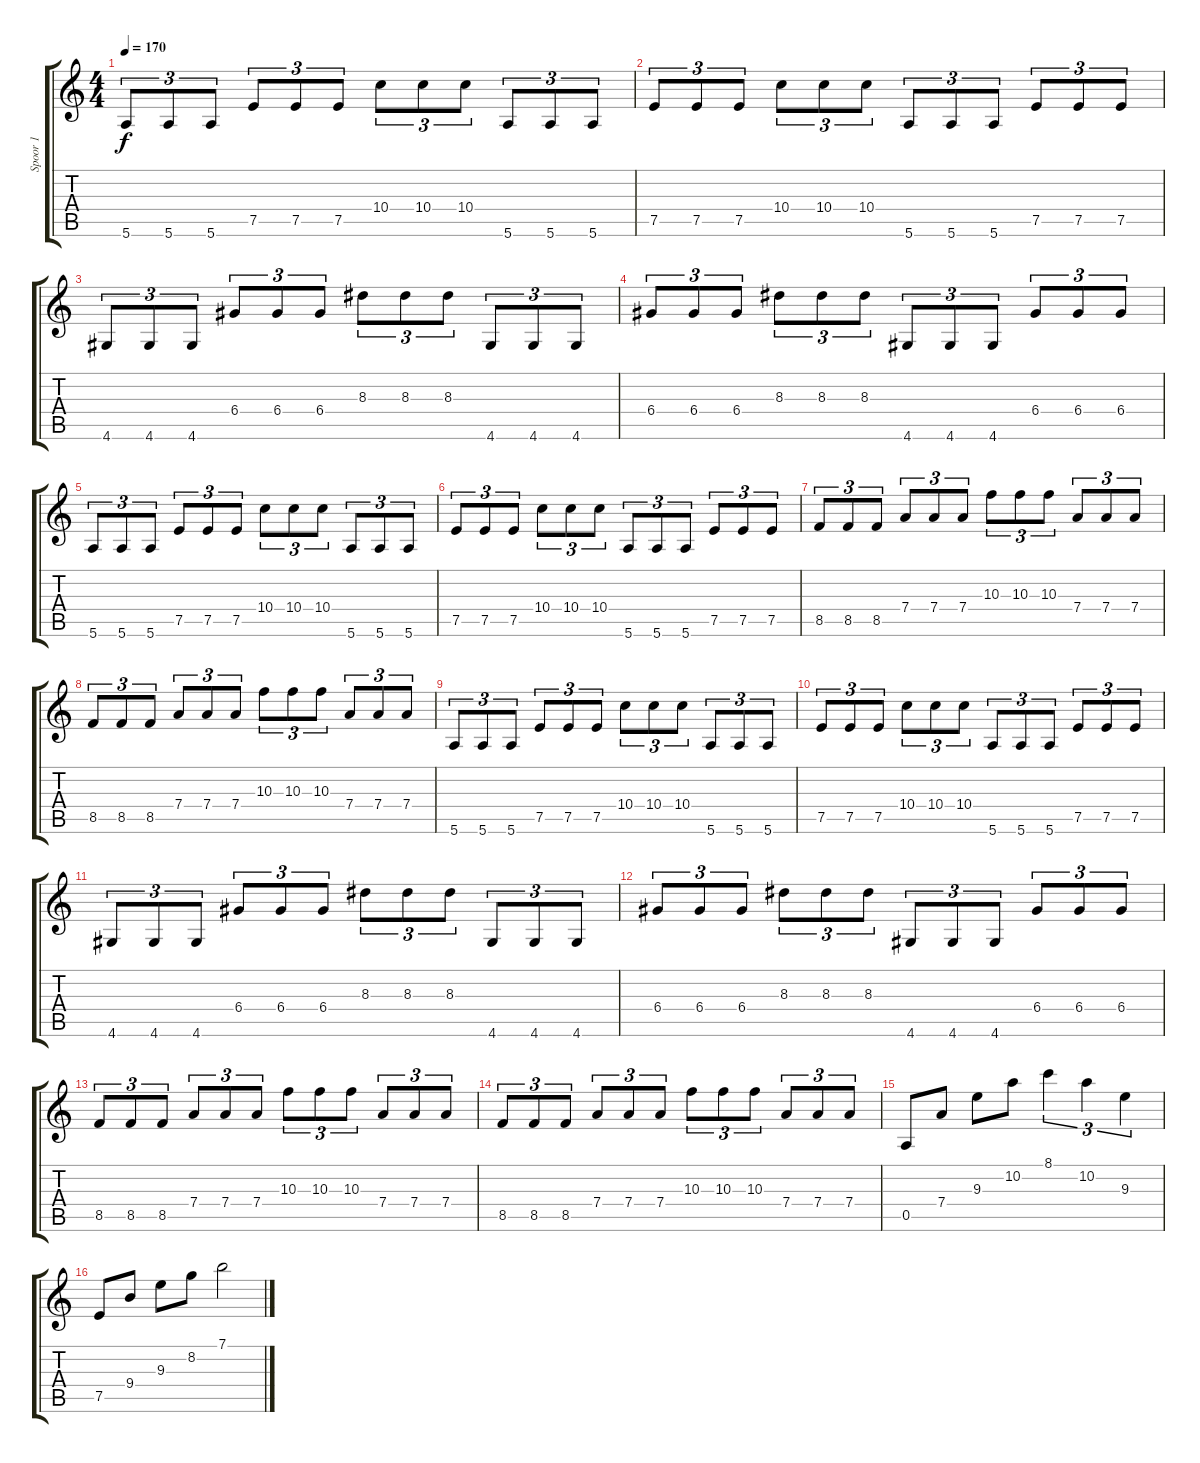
\track ("Spoor 1" "Spoor 1") {instrument overdrivenguitar}
\staff {score tabs}
\tuning (E4 B3 G3 D3 A2 E2) {hide}
\ts (4 4)
\tempo 170
\clef g2
\ks c
5.6.8{tu (3 2) dy f} 5.6.8{tu (3 2)} 5.6.8{tu (3 2)} 7.5.8{tu (3 2)} 7.5.8{tu (3 2)} 7.5.8{tu (3 2)} 10.4.8{tu (3 2)} 10.4.8{tu (3 2)} 10.4.8{tu (3 2)} 5.6.8{tu (3 2)} 5.6.8{tu (3 2)} 5.6.8{tu (3 2)} |
7.5.8{tu (3 2)} 7.5.8{tu (3 2)} 7.5.8{tu (3 2)} 10.4.8{tu (3 2)} 10.4.8{tu (3 2)} 10.4.8{tu (3 2)} 5.6.8{tu (3 2)} 5.6.8{tu (3 2)} 5.6.8{tu (3 2)} 7.5.8{tu (3 2)} 7.5.8{tu (3 2)} 7.5.8{tu (3 2)} |
4.6.8{tu (3 2)} 4.6.8{tu (3 2)} 4.6.8{tu (3 2)} 6.4.8{tu (3 2)} 6.4.8{tu (3 2)} 6.4.8{tu (3 2)} 8.3.8{tu (3 2)} 8.3.8{tu (3 2)} 8.3.8{tu (3 2)} 4.6.8{tu (3 2)} 4.6.8{tu (3 2)} 4.6.8{tu (3 2)} |
6.4.8{tu (3 2)} 6.4.8{tu (3 2)} 6.4.8{tu (3 2)} 8.3.8{tu (3 2)} 8.3.8{tu (3 2)} 8.3.8{tu (3 2)} 4.6.8{tu (3 2)} 4.6.8{tu (3 2)} 4.6.8{tu (3 2)} 6.4.8{tu (3 2)} 6.4.8{tu (3 2)} 6.4.8{tu (3 2)} |
5.6.8{tu (3 2)} 5.6.8{tu (3 2)} 5.6.8{tu (3 2)} 7.5.8{tu (3 2)} 7.5.8{tu (3 2)} 7.5.8{tu (3 2)} 10.4.8{tu (3 2)} 10.4.8{tu (3 2)} 10.4.8{tu (3 2)} 5.6.8{tu (3 2)} 5.6.8{tu (3 2)} 5.6.8{tu (3 2)} |
7.5.8{tu (3 2)} 7.5.8{tu (3 2)} 7.5.8{tu (3 2)} 10.4.8{tu (3 2)} 10.4.8{tu (3 2)} 10.4.8{tu (3 2)} 5.6.8{tu (3 2)} 5.6.8{tu (3 2)} 5.6.8{tu (3 2)} 7.5.8{tu (3 2)} 7.5.8{tu (3 2)} 7.5.8{tu (3 2)} |
8.5.8{tu (3 2)} 8.5.8{tu (3 2)} 8.5.8{tu (3 2)} 7.4.8{tu (3 2)} 7.4.8{tu (3 2)} 7.4.8{tu (3 2)} 10.3.8{tu (3 2)} 10.3.8{tu (3 2)} 10.3.8{tu (3 2)} 7.4.8{tu (3 2)} 7.4.8{tu (3 2)} 7.4.8{tu (3 2)} |
8.5.8{tu (3 2)} 8.5.8{tu (3 2)} 8.5.8{tu (3 2)} 7.4.8{tu (3 2)} 7.4.8{tu (3 2)} 7.4.8{tu (3 2)} 10.3.8{tu (3 2)} 10.3.8{tu (3 2)} 10.3.8{tu (3 2)} 7.4.8{tu (3 2)} 7.4.8{tu (3 2)} 7.4.8{tu (3 2)} |
5.6.8{tu (3 2)} 5.6.8{tu (3 2)} 5.6.8{tu (3 2)} 7.5.8{tu (3 2)} 7.5.8{tu (3 2)} 7.5.8{tu (3 2)} 10.4.8{tu (3 2)} 10.4.8{tu (3 2)} 10.4.8{tu (3 2)} 5.6.8{tu (3 2)} 5.6.8{tu (3 2)} 5.6.8{tu (3 2)} |
7.5.8{tu (3 2)} 7.5.8{tu (3 2)} 7.5.8{tu (3 2)} 10.4.8{tu (3 2)} 10.4.8{tu (3 2)} 10.4.8{tu (3 2)} 5.6.8{tu (3 2)} 5.6.8{tu (3 2)} 5.6.8{tu (3 2)} 7.5.8{tu (3 2)} 7.5.8{tu (3 2)} 7.5.8{tu (3 2)} |
4.6.8{tu (3 2)} 4.6.8{tu (3 2)} 4.6.8{tu (3 2)} 6.4.8{tu (3 2)} 6.4.8{tu (3 2)} 6.4.8{tu (3 2)} 8.3.8{tu (3 2)} 8.3.8{tu (3 2)} 8.3.8{tu (3 2)} 4.6.8{tu (3 2)} 4.6.8{tu (3 2)} 4.6.8{tu (3 2)} |
6.4.8{tu (3 2)} 6.4.8{tu (3 2)} 6.4.8{tu (3 2)} 8.3.8{tu (3 2)} 8.3.8{tu (3 2)} 8.3.8{tu (3 2)} 4.6.8{tu (3 2)} 4.6.8{tu (3 2)} 4.6.8{tu (3 2)} 6.4.8{tu (3 2)} 6.4.8{tu (3 2)} 6.4.8{tu (3 2)} |
8.5.8{tu (3 2)} 8.5.8{tu (3 2)} 8.5.8{tu (3 2)} 7.4.8{tu (3 2)} 7.4.8{tu (3 2)} 7.4.8{tu (3 2)} 10.3.8{tu (3 2)} 10.3.8{tu (3 2)} 10.3.8{tu (3 2)} 7.4.8{tu (3 2)} 7.4.8{tu (3 2)} 7.4.8{tu (3 2)} |
8.5.8{tu (3 2)} 8.5.8{tu (3 2)} 8.5.8{tu (3 2)} 7.4.8{tu (3 2)} 7.4.8{tu (3 2)} 7.4.8{tu (3 2)} 10.3.8{tu (3 2)} 10.3.8{tu (3 2)} 10.3.8{tu (3 2)} 7.4.8{tu (3 2)} 7.4.8{tu (3 2)} 7.4.8{tu (3 2)} |
0.5.8 7.4.8 9.3.8 10.2.8 8.1.4{tu (3 2)} 10.2.4{tu (3 2)} 9.3.4{tu (3 2)} |
7.5.8 9.4.8 9.3.8 8.2.8 7.1.2
